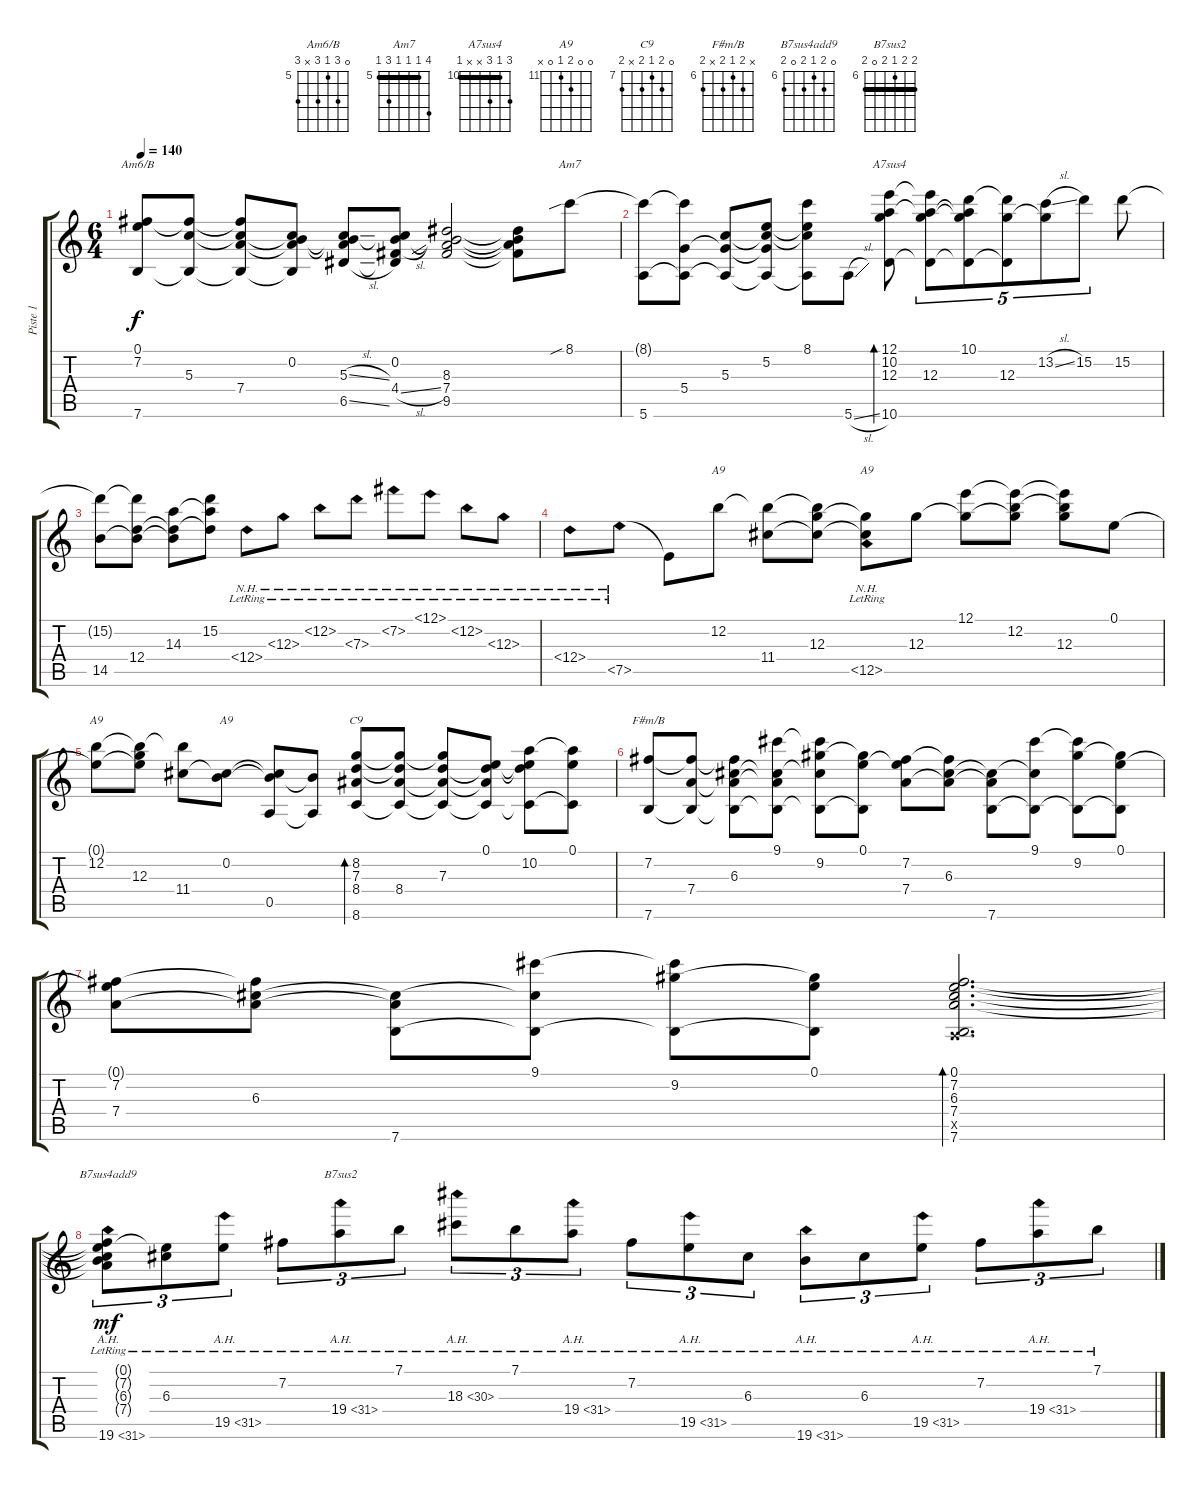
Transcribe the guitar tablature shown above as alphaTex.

\track ("Piste 1" "Piste 1") {instrument acousticguitarnylon}
\staff {score tabs}
\tuning (E4 B3 G3 D3 A2 E2) {hide}
\chord ("Am6/B" 0 7 5 7 x 7) {firstfret 5}
\chord ("Am7" 8 5 5 5 7 5) {firstfret 5 barre 5}
\chord ("A7sus4" 12 10 12 x x 10) {firstfret 10 barre 10}
\chord ("A9" 12 12 12 11 0 x) {firstfret 11 barre 12}
\chord ("A9" 12 12 12 11 12 x) {firstfret 11 barre 12}
\chord ("A9" 0 12 12 11 0 x) {firstfret 11}
\chord ("A9" 0 0 12 11 0 x) {firstfret 11}
\chord ("C9" 0 8 7 8 x 8) {firstfret 7}
\chord ("F#m/B" x 7 6 7 x 7) {firstfret 6}
\chord ("B7sus4add9" 0 7 6 7 0 7) {firstfret 6}
\chord ("B7sus2" 7 7 6 7 0 7) {firstfret 6 barre 7}
\ts (6 4)
\tempo 140
\clef g2
\ks c
(0.1{t} 7.2 7.6{t}).8{ch "Am6/B" dy f} (7.2{t} 5.3 7.6{t}).8 (7.2{t} 5.3{t} 7.4 7.6{t}).8 (0.2 5.3{t} 7.4{t} 7.6{t}).8 (0.2{t} 5.3{sl} 7.4{t} 6.5{sl}).8 (0.2 5.3{t} 4.4{sl} 6.5{t}).8 (0.2{t} 8.3 7.4 9.5).2 (0.2{t} 8.3{t} 7.4{t} 9.5{t}).8 8.1{sib}.8{ch "Am7"} |
(8.1{t} 5.6).8 (8.1{t} 5.4 5.6{t}).8 (5.3 5.4{t} 5.6{t}).8 (5.2 5.3{t} 5.4{t} 5.6{t}).8 (8.1 5.2{t} 5.3{t} 5.6{t}).8 5.6{sl}.8 (12.1 10.2 12.3 10.6).8{bd 240 ch "A7sus4"} (12.1{t} 10.2{t} 12.3 10.6{t}).8{tu (5 4)} (10.1 10.2{t} 12.3{t} 10.6{t}).8{tu (5 4)} (10.1{t} 12.3 10.6{t}).8{tu (5 4)} (13.2{sl} 12.3{t}).8{tu (5 4)} 15.2.8{tu (5 4)} 15.2.8 |
(15.2{t} 14.5).8 (15.2{t} 12.4 14.5{t}).8 (14.3 12.4{t} 14.5{t}).8 (15.2 14.3{t} 12.4{t}).8 12.4{nh lr}.8 12.3{nh lr}.8 12.2{nh lr}.8 7.3{nh lr}.8 7.2{nh lr}.8 12.1{nh lr}.8 12.2{nh lr}.8 12.3{nh lr}.8 |
12.4{nh lr}.8 7.5{nh lr}.8 7.5{t}.8 12.2.8{ch "A9"} (12.2{t} 11.4).8 (12.2{t} 12.3 11.4{t}).8 (12.3{t} 11.4{t} 12.5{nh lr}).8{ch "A9"} 12.3.8 (12.1 12.3{t}).8 (12.1{t} 12.2 12.3{t}).8 (12.1{t} 12.2{t} 12.3).8 0.1.8 |
(0.1{t} 12.2).8{ch "A9"} (0.1{t} 12.2{t} 12.3).8 (12.2{t} 11.4).8 (0.2 11.4{t}).8{ch "A9"} (0.2{t} 11.4{t} 0.5).8 (0.2{t} 0.5{t}).8 (8.2 7.3 8.4 8.6).8{bd 480 ch "C9"} (8.2{t} 7.3{t} 8.4 8.6{t}).8 (8.2{t} 7.3 8.4{t} 8.6{t}).8 (0.1 7.3{t} 8.4{t} 8.6{t}).8 (0.1{t} 10.2 7.3{t} 8.6{t}).8 (0.1 10.2{t} 8.6{t}).8 |
(7.2 7.6).8{ch "F#m/B"} (7.2{t} 7.4 7.6{t}).8 (7.2{t} 6.3 7.4{t} 7.6{t}).8 (9.1 6.3{t} 7.4{t} 7.6{t}).8 (9.1{t} 9.2 6.3{t} 7.6{t}).8 (0.1 9.2{t} 7.6{t}).8 (0.1{t} 7.2 7.4).8 (7.2{t} 6.3 7.4{t}).8 (6.3{t} 7.4{t} 7.6).8 (9.1 6.3{t} 7.6{t}).8 (9.1{t} 9.2 7.6{t}).8 (0.1 9.2{t} 7.6{t}).8 |
(0.1{t} 7.2 7.4).8 (7.2{t} 6.3 7.4{t}).8 (6.3{t} 7.4{t} 7.6).8 (9.1 6.3{t} 7.6{t}).8 (9.1{t} 9.2 7.6{t}).8 (0.1 9.2{t} 7.6{t}).8 (0.1 7.2 6.3 7.4 0.5{x} 7.6).2{d bd 480} |
(0.1{t} 7.2{t} 6.3{t} 7.4{t} 19.6{ah 12 lr}).8{tu (3 2) ch "B7sus4add9" dy mf} (0.1{t} 6.3{lr}).8{tu (3 2)} 19.5{ah 12 lr}.8{tu (3 2)} 7.2{lr}.8{tu (3 2)} 19.4{ah 12 lr}.8{tu (3 2) ch "B7sus2"} 7.1{lr}.8{tu (3 2)} 18.3{ah 12 lr}.8{tu (3 2)} 7.1{lr}.8{tu (3 2)} 19.4{ah 12 lr}.8{tu (3 2)} 7.2{lr}.8{tu (3 2)} 19.5{ah 12 lr}.8{tu (3 2)} 6.3{lr}.8{tu (3 2)} 19.6{ah 12 lr}.8{tu (3 2)} 6.3{lr}.8{tu (3 2)} 19.5{ah 12 lr}.8{tu (3 2)} 7.2{lr}.8{tu (3 2)} 19.4{ah 12 lr}.8{tu (3 2)} 7.1{lr}.8{tu (3 2)}
